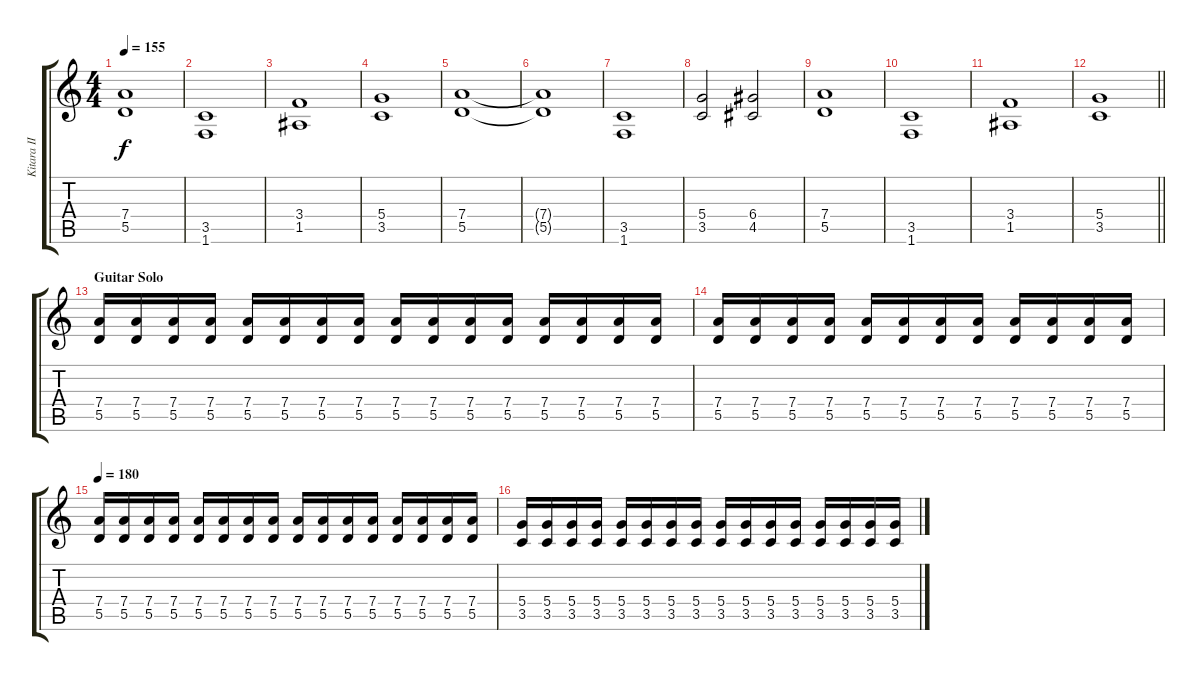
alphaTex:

\track ("Kitara II" "Kitara II") {instrument distortionguitar}
\staff {score tabs}
\tuning (E4 B3 G3 D3 A2 E2) {hide}
\ts (4 4)
\tempo 155
\clef g2
\ks c
(7.4 5.5).1{dy f} |
(3.5 1.6).1 |
(3.4 1.5).1 |
(5.4 3.5).1 |
(7.4 5.5).1 |
(7.4{t} 5.5{t}).1 |
(3.5 1.6).1 |
(5.4 3.5).2 (6.4 4.5).2 |
(7.4 5.5).1 |
(3.5 1.6).1 |
(3.4 1.5).1 |
\barLineRight lightlight
(5.4 3.5).1 |
\section ("" "Guitar Solo")
(7.4 5.5).16 (7.4 5.5).16 (7.4 5.5).16 (7.4 5.5).16 (7.4 5.5).16 (7.4 5.5).16 (7.4 5.5).16 (7.4 5.5).16 (7.4 5.5).16 (7.4 5.5).16 (7.4 5.5).16 (7.4 5.5).16 (7.4 5.5).16 (7.4 5.5).16 (7.4 5.5).16 (7.4 5.5).16 |
(7.4 5.5).16 (7.4 5.5).16 (7.4 5.5).16 (7.4 5.5).16 (7.4 5.5).16 (7.4 5.5).16 (7.4 5.5).16 (7.4 5.5).16 (7.4 5.5).16 (7.4 5.5).16 (7.4 5.5).16 (7.4 5.5).16 |
\tempo 180
(7.4 5.5).16 (7.4 5.5).16 (7.4 5.5).16 (7.4 5.5).16 (7.4 5.5).16 (7.4 5.5).16 (7.4 5.5).16 (7.4 5.5).16 (7.4 5.5).16 (7.4 5.5).16 (7.4 5.5).16 (7.4 5.5).16 (7.4 5.5).16 (7.4 5.5).16 (7.4 5.5).16 (7.4 5.5).16 |
(5.4 3.5).16 (5.4 3.5).16 (5.4 3.5).16 (5.4 3.5).16 (5.4 3.5).16 (5.4 3.5).16 (5.4 3.5).16 (5.4 3.5).16 (5.4 3.5).16 (5.4 3.5).16 (5.4 3.5).16 (5.4 3.5).16 (5.4 3.5).16 (5.4 3.5).16 (5.4 3.5).16 (5.4 3.5).16
